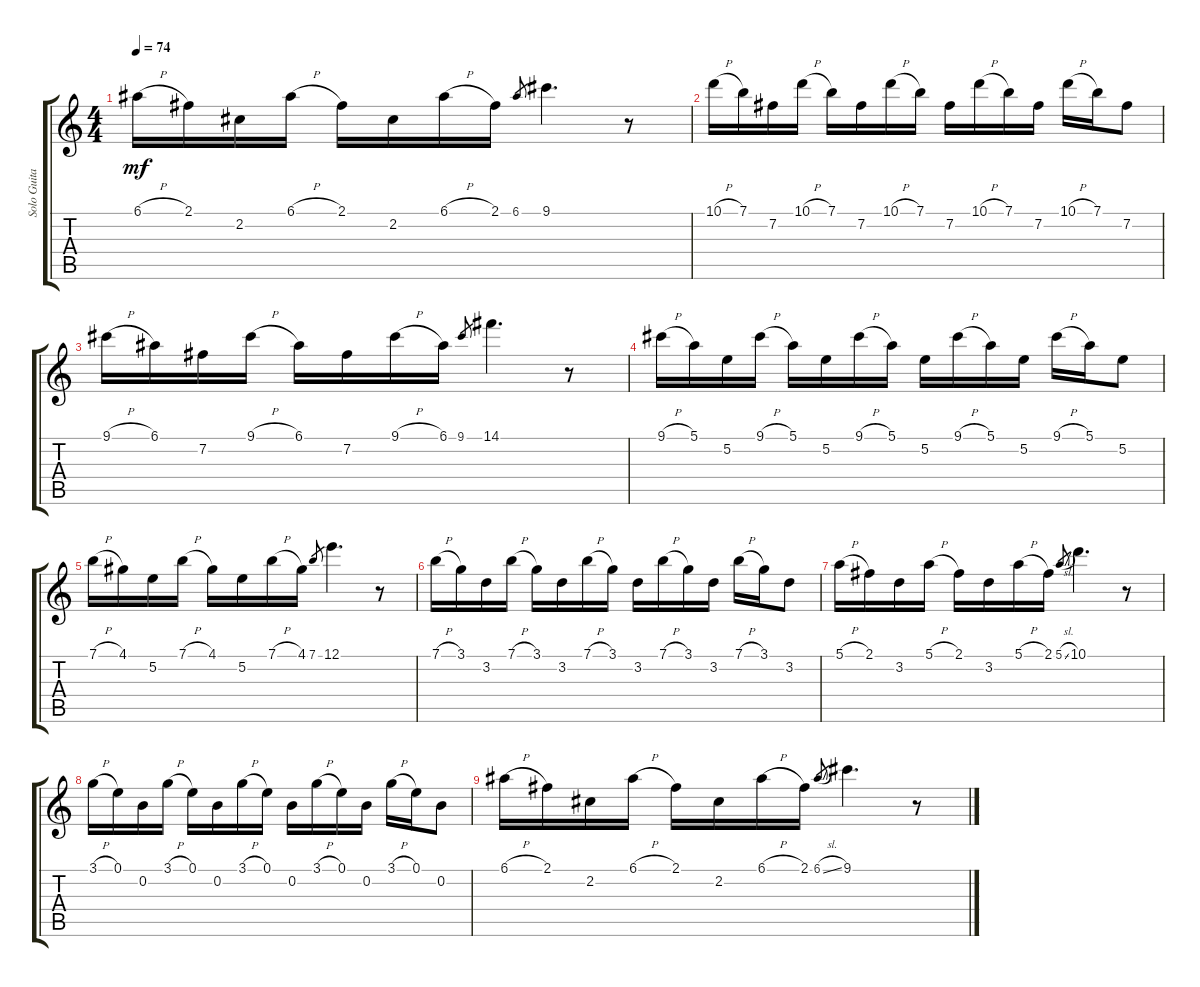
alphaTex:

\track ("Solo Guitar 2" "Solo Guita") {instrument overdrivenguitar}
\staff {score tabs}
\tuning (E4 B3 G3 D3 A2 E2) {hide}
\ts (4 4)
\tempo 74
\clef g2
\ks c
6.1{h}.16{dy mf} 2.1.16 2.2.16 6.1{h}.16 2.1.16 2.2.16 6.1{h}.16 2.1.16 6.1.8{gr} 9.1.4{d} r.8 |
10.1{h}.16{volume 12} 7.1.16 7.2.16 10.1{h}.16 7.1.16 7.2.16 10.1{h}.16 7.1.16 7.2.16 10.1{h}.16 7.1.16 7.2.16 10.1{h}.16 7.1.16 7.2.8 |
9.1{h}.16 6.1.16 7.2.16 9.1{h}.16 6.1.16 7.2.16 9.1{h}.16 6.1.16 9.1.8{gr} 14.1.4{d} r.8 |
9.1{h}.16{volume 8} 5.1.16 5.2.16 9.1{h}.16 5.1.16 5.2.16 9.1{h}.16 5.1.16 5.2.16 9.1{h}.16 5.1.16 5.2.16 9.1{h}.16 5.1.16 5.2.8 |
7.1{h}.16 4.1.16 5.2.16 7.1{h}.16 4.1.16 5.2.16 7.1{h}.16 4.1.16 7.1.8{gr} 12.1.4{d} r.8 |
7.1{h}.16{volume 4} 3.1.16 3.2.16 7.1{h}.16 3.1.16 3.2.16 7.1{h}.16 3.1.16 3.2.16 7.1{h}.16 3.1.16 3.2.16 7.1{h}.16 3.1.16 3.2.8 |
5.1{h}.16 2.1.16 3.2.16 5.1{h}.16 2.1.16 3.2.16 5.1{h}.16 2.1.16 5.1{sl}.8{gr} 10.1.4{d} r.8 |
3.1{h}.16{volume 0} 0.1.16 0.2.16 3.1{h}.16 0.1.16 0.2.16 3.1{h}.16 0.1.16 0.2.16 3.1{h}.16 0.1.16 0.2.16 3.1{h}.16 0.1.16 0.2.8 |
6.1{h}.16 2.1.16 2.2.16 6.1{h}.16 2.1.16 2.2.16 6.1{h}.16 2.1.16 6.1{sl}.8{gr} 9.1.4{d} r.8
